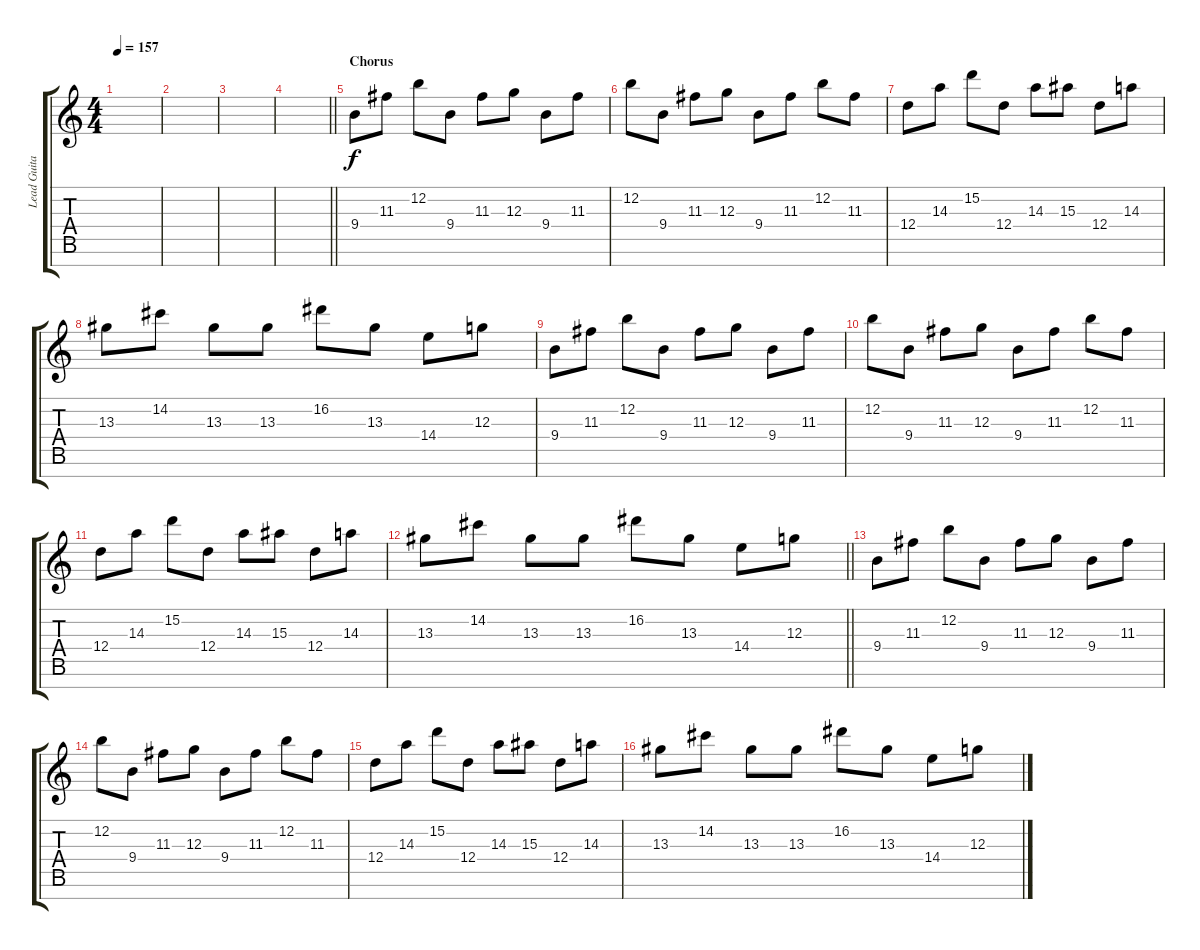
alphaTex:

\track ("Lead Guitar" "Lead Guita") {instrument distortionguitar}
\staff {score tabs}
\tuning (E4 B3 G3 D3 A2 E2 B1) {hide}
\ts (4 4)
\tempo 157
\clef g2
\ks c
|
|
|
\barLineRight lightlight
|
\section ("" "Chorus")
9.4.8 11.3.8 12.2.8 9.4.8 11.3.8 12.3.8 9.4.8 11.3.8 |
12.2.8 9.4.8 11.3.8 12.3.8 9.4.8 11.3.8 12.2.8 11.3.8 |
12.4.8 14.3.8 15.2.8 12.4.8 14.3.8 15.3.8 12.4.8 14.3.8 |
13.3.8 14.2.8 13.3.8 13.3.8 16.2.8 13.3.8 14.4.8 12.3.8 |
9.4.8 11.3.8 12.2.8 9.4.8 11.3.8 12.3.8 9.4.8 11.3.8 |
12.2.8 9.4.8 11.3.8 12.3.8 9.4.8 11.3.8 12.2.8 11.3.8 |
12.4.8 14.3.8 15.2.8 12.4.8 14.3.8 15.3.8 12.4.8 14.3.8 |
\barLineRight lightlight
13.3.8 14.2.8 13.3.8 13.3.8 16.2.8 13.3.8 14.4.8 12.3.8 |
9.4.8 11.3.8 12.2.8 9.4.8 11.3.8 12.3.8 9.4.8 11.3.8 |
12.2.8 9.4.8 11.3.8 12.3.8 9.4.8 11.3.8 12.2.8 11.3.8 |
12.4.8 14.3.8 15.2.8 12.4.8 14.3.8 15.3.8 12.4.8 14.3.8 |
13.3.8 14.2.8 13.3.8 13.3.8 16.2.8 13.3.8 14.4.8 12.3.8
